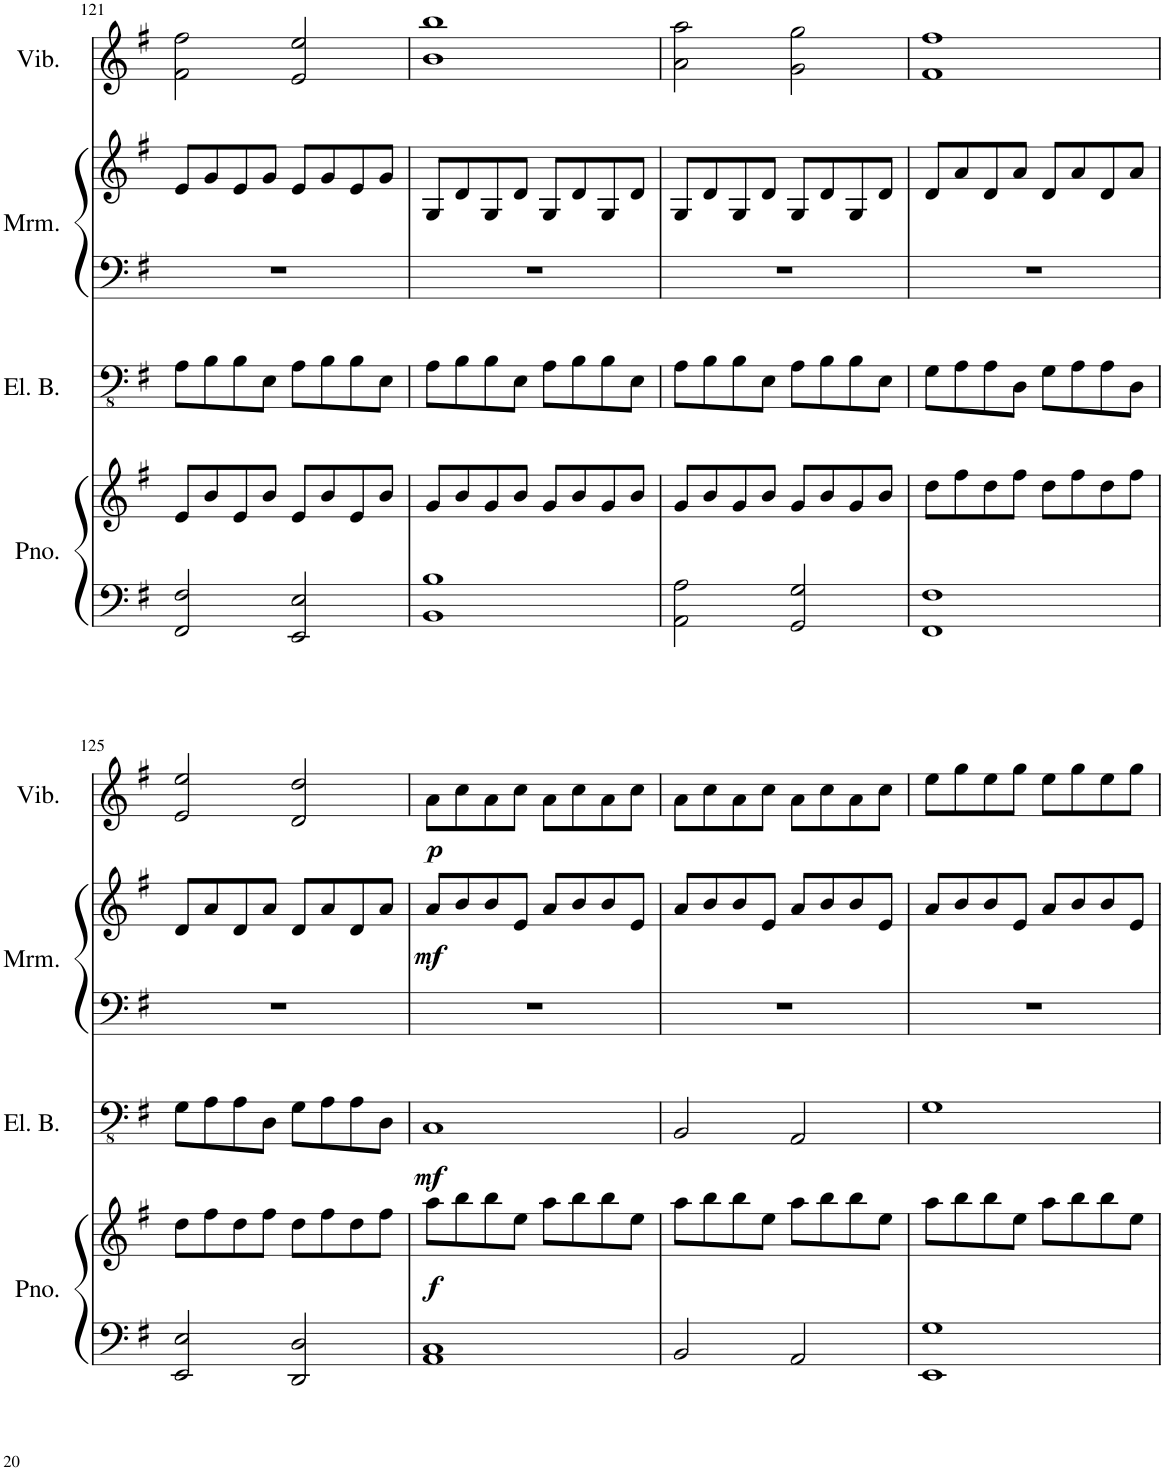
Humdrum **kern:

**kern	**kern	**dynam	**kern	**dynam	**kern	**dynam	**kern	**dynam
*part4	*part4	*part4	*part3	*part3	*part2	*part2	*part1	*part1
*staff5	*staff4	*staff4/5	*staff3	*staff3	*staff2	*staff2	*staff1	*staff1
*I"Piano	*	*	*I"Electric Bass	*	*I"Marimba	*	*I"Vibraphone	*
*I'Pno.	*	*	*I'El. B.	*	*I'Mrm.	*	*I'Vib.	*
!!LO:PB:g=z
*clefF4	*clefG2	*	*clefFv4	*	*clefG2	*	*clefG2	*
*k[f#]	*k[f#]	*	*k[f#]	*	*k[f#]	*	*k[f#]	*
*M4/4	*M4/4	*	*M4/4	*	*M4/4	*	*M4/4	*
=121	=121	=121	=121	=121	=121	=121	=121	=121
2FF#/ 2F#/	8e/L	.	8AA\L	.	8e/L	.	2f#\ 2ff#\	.
.	8b/	.	8BB\	.	8g/	.	.	.
.	8e/	.	8BB\	.	8e/	.	.	.
.	8b/J	.	8EE\J	.	8g/J	.	.	.
2EE/ 2E/	8e/L	.	8AA\L	.	8e/L	.	2e/ 2ee/	.
.	8b/	.	8BB\	.	8g/	.	.	.
.	8e/	.	8BB\	.	8e/	.	.	.
.	8b/J	.	8EE\J	.	8g/J	.	.	.
=122	=122	=122	=122	=122	=122	=122	=122	=122
1BB 1B	8g/L	.	8AA\L	.	8G/L	.	1b 1bb	.
.	8b/	.	8BB\	.	8d/	.	.	.
.	8g/	.	8BB\	.	8G/	.	.	.
.	8b/J	.	8EE\J	.	8d/J	.	.	.
.	8g/L	.	8AA\L	.	8G/L	.	.	.
.	8b/	.	8BB\	.	8d/	.	.	.
.	8g/	.	8BB\	.	8G/	.	.	.
.	8b/J	.	8EE\J	.	8d/J	.	.	.
=123	=123	=123	=123	=123	=123	=123	=123	=123
2AA\ 2A\	8g/L	.	8AA\L	.	8G/L	.	2a\ 2aa\	.
.	8b/	.	8BB\	.	8d/	.	.	.
.	8g/	.	8BB\	.	8G/	.	.	.
.	8b/J	.	8EE\J	.	8d/J	.	.	.
2GG/ 2G/	8g/L	.	8AA\L	.	8G/L	.	2g\ 2gg\	.
.	8b/	.	8BB\	.	8d/	.	.	.
.	8g/	.	8BB\	.	8G/	.	.	.
.	8b/J	.	8EE\J	.	8d/J	.	.	.
=124	=124	=124	=124	=124	=124	=124	=124	=124
1FF# 1F#	8dd\L	.	8GG\L	.	8d/L	.	1f# 1ff#	.
.	8ff#\	.	8AA\	.	8a/	.	.	.
.	8dd\	.	8AA\	.	8d/	.	.	.
.	8ff#\J	.	8DD\J	.	8a/J	.	.	.
.	8dd\L	.	8GG\L	.	8d/L	.	.	.
.	8ff#\	.	8AA\	.	8a/	.	.	.
.	8dd\	.	8AA\	.	8d/	.	.	.
.	8ff#\J	.	8DD\J	.	8a/J	.	.	.
!!LO:LB:g=z
=125	=125	=125	=125	=125	=125	=125	=125	=125
2EE/ 2E/	8dd\L	.	8GG\L	.	8d/L	.	2e/ 2ee/	.
.	8ff#\	.	8AA\	.	8a/	.	.	.
.	8dd\	.	8AA\	.	8d/	.	.	.
.	8ff#\J	.	8DD\J	.	8a/J	.	.	.
2DD/ 2D/	8dd\L	.	8GG\L	.	8d/L	.	2d/ 2dd/	.
.	8ff#\	.	8AA\	.	8a/	.	.	.
.	8dd\	.	8AA\	.	8d/	.	.	.
.	8ff#\J	.	8DD\J	.	8a/J	.	.	.
=126	=126	=126	=126	=126	=126	=126	=126	=126
!	!	!LO:DY:b	!	!LO:DY:b	!	!LO:DY:b	!	!LO:DY:b
1AA 1C	8aa\L	f	1CC	mf	8a/L	mf	8a\L	p
.	8bb\	.	.	.	8b/	.	8cc\	.
.	8bb\	.	.	.	8b/	.	8a\	.
.	8ee\J	.	.	.	8e/J	.	8cc\J	.
.	8aa\L	.	.	.	8a/L	.	8a\L	.
.	8bb\	.	.	.	8b/	.	8cc\	.
.	8bb\	.	.	.	8b/	.	8a\	.
.	8ee\J	.	.	.	8e/J	.	8cc\J	.
=127	=127	=127	=127	=127	=127	=127	=127	=127
2BB/	8aa\L	.	2BBB/	.	8a/L	.	8a\L	.
.	8bb\	.	.	.	8b/	.	8cc\	.
.	8bb\	.	.	.	8b/	.	8a\	.
.	8ee\J	.	.	.	8e/J	.	8cc\J	.
2AA/	8aa\L	.	2AAA/	.	8a/L	.	8a\L	.
.	8bb\	.	.	.	8b/	.	8cc\	.
.	8bb\	.	.	.	8b/	.	8a\	.
.	8ee\J	.	.	.	8e/J	.	8cc\J	.
=128	=128	=128	=128	=128	=128	=128	=128	=128
1EE 1G	8aa\L	.	1GG	.	8a/L	.	8ee\L	.
.	8bb\	.	.	.	8b/	.	8gg\	.
.	8bb\	.	.	.	8b/	.	8ee\	.
.	8ee\J	.	.	.	8e/J	.	8gg\J	.
.	8aa\L	.	.	.	8a/L	.	8ee\L	.
.	8bb\	.	.	.	8b/	.	8gg\	.
.	8bb\	.	.	.	8b/	.	8ee\	.
.	8ee\J	.	.	.	8e/J	.	8gg\J	.
=	=	=	=	=	=	=	=	=
*-	*-	*-	*-	*-	*-	*-	*-	*-
